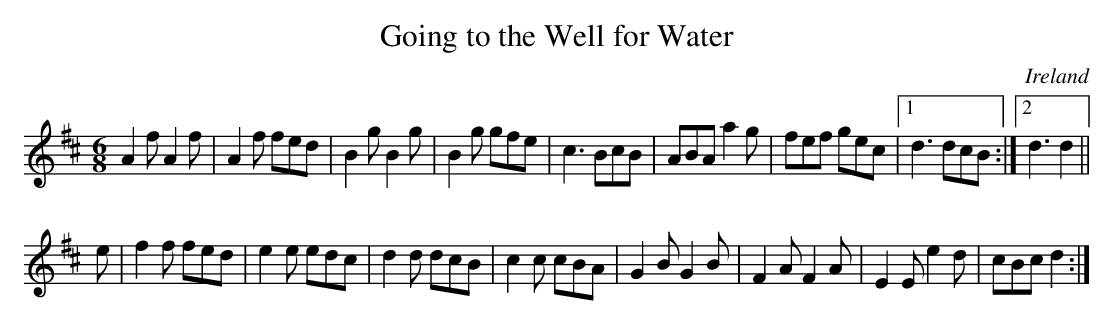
X:1
T:Going to the Well for Water
O:Ireland
M:6/8
K:D
A2f A2f|A2f fed|B2g B2g|B2g gfe|\
c3  BcB|ABA a2g|fef gec|1 d3 dcB :|2 d3 d2||
e|\
f2f fed|e2e edc|d2d dcB|c2c cBA|\
G2B G2B|F2A F2A|E2E e2d|cBc d2:|
